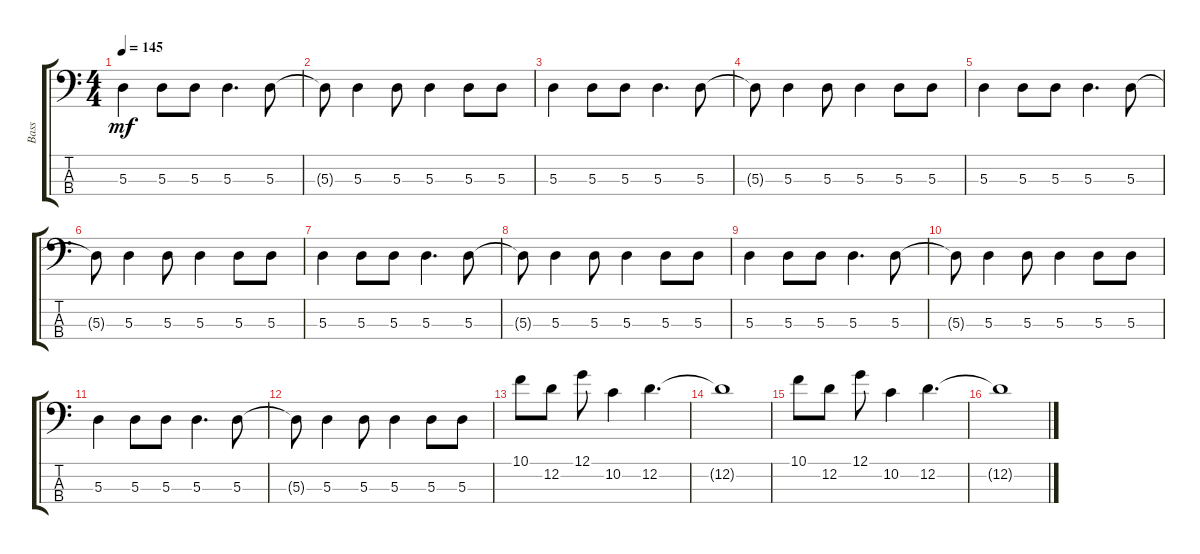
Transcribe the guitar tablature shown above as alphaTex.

\track ("Bass" "Bass") {instrument electricbassfinger}
\staff {score tabs}
\tuning (G2 D2 A1 D1) {hide}
\ts (4 4)
\tempo 145
\clef f4
\ks c
5.3.4{dy mf} 5.3.8 5.3.8 5.3.4{d} 5.3.8 |
5.3{t}.8 5.3.4 5.3.8 5.3.4 5.3.8 5.3.8 |
5.3.4 5.3.8 5.3.8 5.3.4{d} 5.3.8 |
5.3{t}.8 5.3.4 5.3.8 5.3.4 5.3.8 5.3.8 |
5.3.4 5.3.8 5.3.8 5.3.4{d} 5.3.8 |
5.3{t}.8 5.3.4 5.3.8 5.3.4 5.3.8 5.3.8 |
5.3.4 5.3.8 5.3.8 5.3.4{d} 5.3.8 |
5.3{t}.8 5.3.4 5.3.8 5.3.4 5.3.8 5.3.8 |
5.3.4 5.3.8 5.3.8 5.3.4{d} 5.3.8 |
5.3{t}.8 5.3.4 5.3.8 5.3.4 5.3.8 5.3.8 |
5.3.4 5.3.8 5.3.8 5.3.4{d} 5.3.8 |
5.3{t}.8 5.3.4 5.3.8 5.3.4 5.3.8 5.3.8 |
10.1.8 12.2.8 12.1.8 10.2.4 12.2.4{d} |
12.2{t}.1 |
10.1.8 12.2.8 12.1.8 10.2.4 12.2.4{d} |
12.2{t}.1
